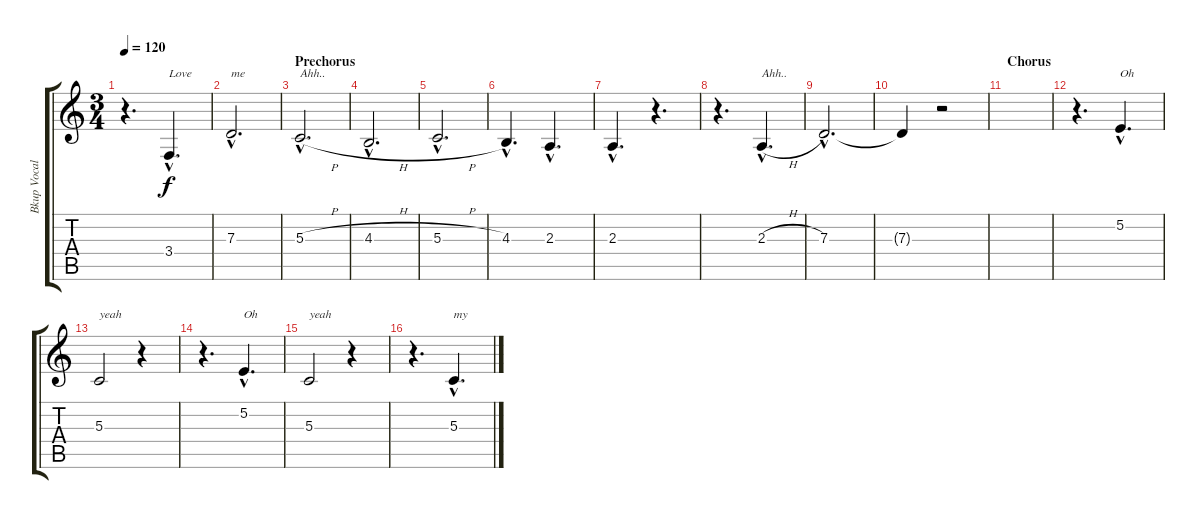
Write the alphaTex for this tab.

\track ("Bkup Vocals" "Bkup Vocal") {instrument clarinet}
\staff {score tabs}
\tuning (E4 B3 G3 D3 A2 E2) {hide}
\ts (3 4)
\tempo 120
\clef g2
\ks c
r.4{d dy f} 3.4{hac}.4{d txt "Love"} |
7.3{hac}.2{d txt "me"} |
\section ("" "Prechorus")
5.3{h hac}.2{d txt "Ahh.." instrument choiraahs} |
4.3{h hac}.2{d} |
5.3{h hac}.2{d} |
4.3{hac}.4{d} 2.3{hac}.4{d} |
2.3{hac}.4{d} r.4{d} |
r.4{d} 2.3{h hac}.4{d txt "Ahh.."} |
7.3{hac}.2{d} |
7.3{t}.4 r.2 |
\section ("" "Chorus")
|
r.4{d instrument clarinet} 5.2{hac}.4{d txt "Oh"} |
5.3.2{txt "yeah"} r.4 |
r.4{d} 5.2{hac}.4{d txt "Oh"} |
5.3.2{txt "yeah"} r.4 |
r.4{d} 5.3{hac}.4{d txt "my"}
